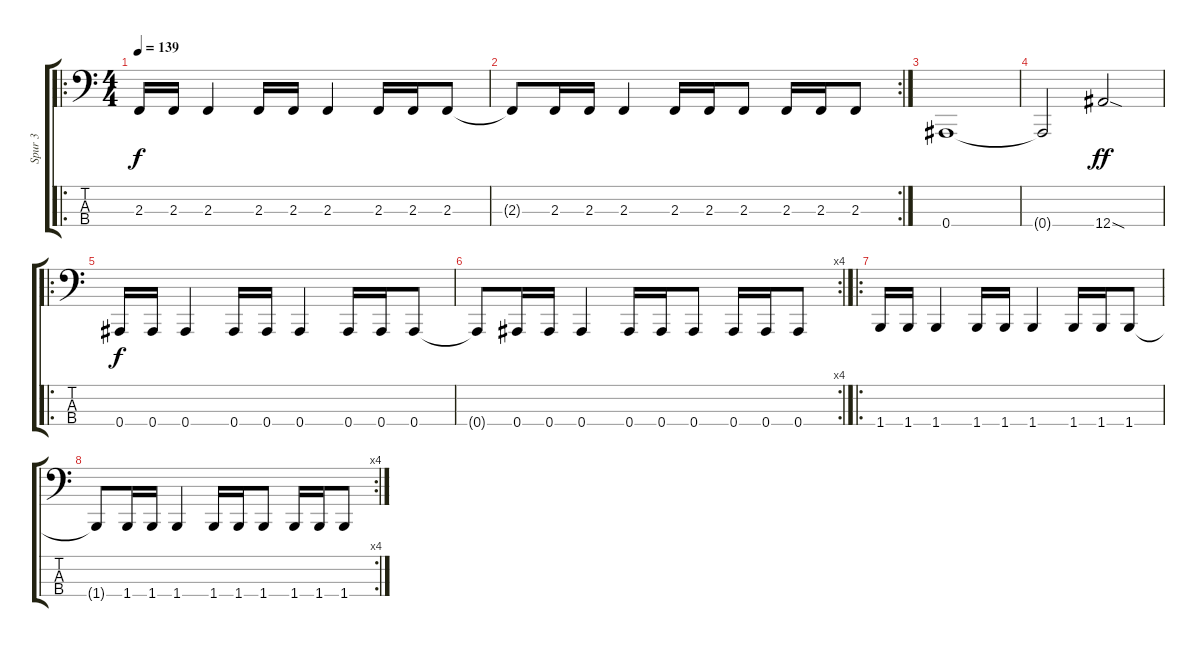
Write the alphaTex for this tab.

\track ("Spur 3" "Spur 3") {instrument electricbassfinger}
\staff {score tabs}
\tuning (Db2 Ab1 Eb1 Bb0) {hide}
\ro
\ts (4 4)
\tempo 139
\clef f4
\ks c
2.3.16{dy f} 2.3.16 2.3.4 2.3.16 2.3.16 2.3.4 2.3.16 2.3.16 2.3.8 |
\rc 2
2.3{t}.8 2.3.16 2.3.16 2.3.4 2.3.16 2.3.16 2.3.8 2.3.16 2.3.16 2.3.8 |
0.4.1 |
0.4{t}.2 12.4{sod}.2{dy ff} |
\ro
0.4.16{dy f} 0.4.16 0.4.4 0.4.16 0.4.16 0.4.4 0.4.16 0.4.16 0.4.8 |
\rc 4
0.4{t}.8 0.4.16 0.4.16 0.4.4 0.4.16 0.4.16 0.4.8 0.4.16 0.4.16 0.4.8 |
\ro
1.4.16 1.4.16 1.4.4 1.4.16 1.4.16 1.4.4 1.4.16 1.4.16 1.4.8 |
\rc 4
1.4{t}.8 1.4.16 1.4.16 1.4.4 1.4.16 1.4.16 1.4.8 1.4.16 1.4.16 1.4.8
